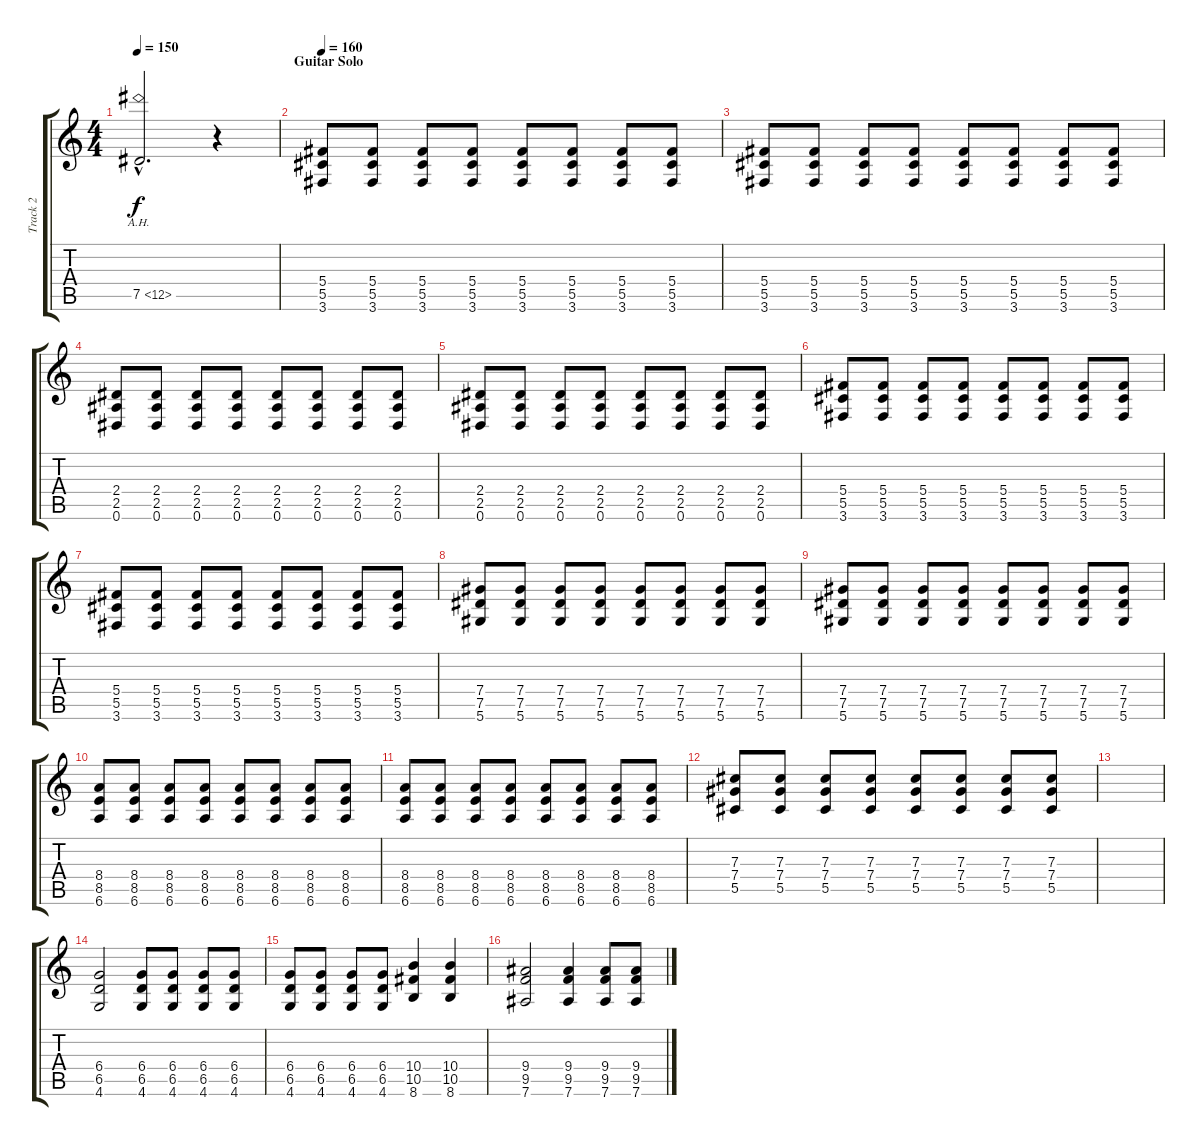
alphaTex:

\track ("Track 2" "Track 2") {instrument distortionguitar}
\staff {score tabs}
\tuning (Eb4 Bb3 Gb3 Db3 Ab2 Eb2) {hide}
\ts (4 4)
\tempo 150
\clef g2
\ks c
7.5{ah 5 hac}.2{d dy f} r.4 |
\section ("" "Guitar Solo")
\tempo 160
(5.4 5.5 3.6).8 (5.4 5.5 3.6).8 (5.4 5.5 3.6).8 (5.4 5.5 3.6).8 (5.4 5.5 3.6).8 (5.4 5.5 3.6).8 (5.4 5.5 3.6).8 (5.4 5.5 3.6).8 |
(5.4 5.5 3.6).8 (5.4 5.5 3.6).8 (5.4 5.5 3.6).8 (5.4 5.5 3.6).8 (5.4 5.5 3.6).8 (5.4 5.5 3.6).8 (5.4 5.5 3.6).8 (5.4 5.5 3.6).8 |
(2.4 2.5 0.6).8 (2.4 2.5 0.6).8 (2.4 2.5 0.6).8 (2.4 2.5 0.6).8 (2.4 2.5 0.6).8 (2.4 2.5 0.6).8 (2.4 2.5 0.6).8 (2.4 2.5 0.6).8 |
(2.4 2.5 0.6).8 (2.4 2.5 0.6).8 (2.4 2.5 0.6).8 (2.4 2.5 0.6).8 (2.4 2.5 0.6).8 (2.4 2.5 0.6).8 (2.4 2.5 0.6).8 (2.4 2.5 0.6).8 |
(5.4 5.5 3.6).8 (5.4 5.5 3.6).8 (5.4 5.5 3.6).8 (5.4 5.5 3.6).8 (5.4 5.5 3.6).8 (5.4 5.5 3.6).8 (5.4 5.5 3.6).8 (5.4 5.5 3.6).8 |
(5.4 5.5 3.6).8 (5.4 5.5 3.6).8 (5.4 5.5 3.6).8 (5.4 5.5 3.6).8 (5.4 5.5 3.6).8 (5.4 5.5 3.6).8 (5.4 5.5 3.6).8 (5.4 5.5 3.6).8 |
(7.4 7.5 5.6).8 (7.4 7.5 5.6).8 (7.4 7.5 5.6).8 (7.4 7.5 5.6).8 (7.4 7.5 5.6).8 (7.4 7.5 5.6).8 (7.4 7.5 5.6).8 (7.4 7.5 5.6).8 |
(7.4 7.5 5.6).8 (7.4 7.5 5.6).8 (7.4 7.5 5.6).8 (7.4 7.5 5.6).8 (7.4 7.5 5.6).8 (7.4 7.5 5.6).8 (7.4 7.5 5.6).8 (7.4 7.5 5.6).8 |
(8.4 8.5 6.6).8 (8.4 8.5 6.6).8 (8.4 8.5 6.6).8 (8.4 8.5 6.6).8 (8.4 8.5 6.6).8 (8.4 8.5 6.6).8 (8.4 8.5 6.6).8 (8.4 8.5 6.6).8 |
(8.4 8.5 6.6).8 (8.4 8.5 6.6).8 (8.4 8.5 6.6).8 (8.4 8.5 6.6).8 (8.4 8.5 6.6).8 (8.4 8.5 6.6).8 (8.4 8.5 6.6).8 (8.4 8.5 6.6).8 |
(7.3 7.4 5.5).8 (7.3 7.4 5.5).8 (7.3 7.4 5.5).8 (7.3 7.4 5.5).8 (7.3 7.4 5.5).8 (7.3 7.4 5.5).8 (7.3 7.4 5.5).8 (7.3 7.4 5.5).8 |
|
(6.4 6.5 4.6).2 (6.4 6.5 4.6).8 (6.4 6.5 4.6).8 (6.4 6.5 4.6).8 (6.4 6.5 4.6).8 |
(6.4 6.5 4.6).8 (6.4 6.5 4.6).8 (6.4 6.5 4.6).8 (6.4 6.5 4.6).8 (10.4 10.5 8.6).4 (10.4 10.5 8.6).4 |
(9.4 9.5 7.6).2 (9.4 9.5 7.6).4 (9.4 9.5 7.6).8 (9.4 9.5 7.6).8
